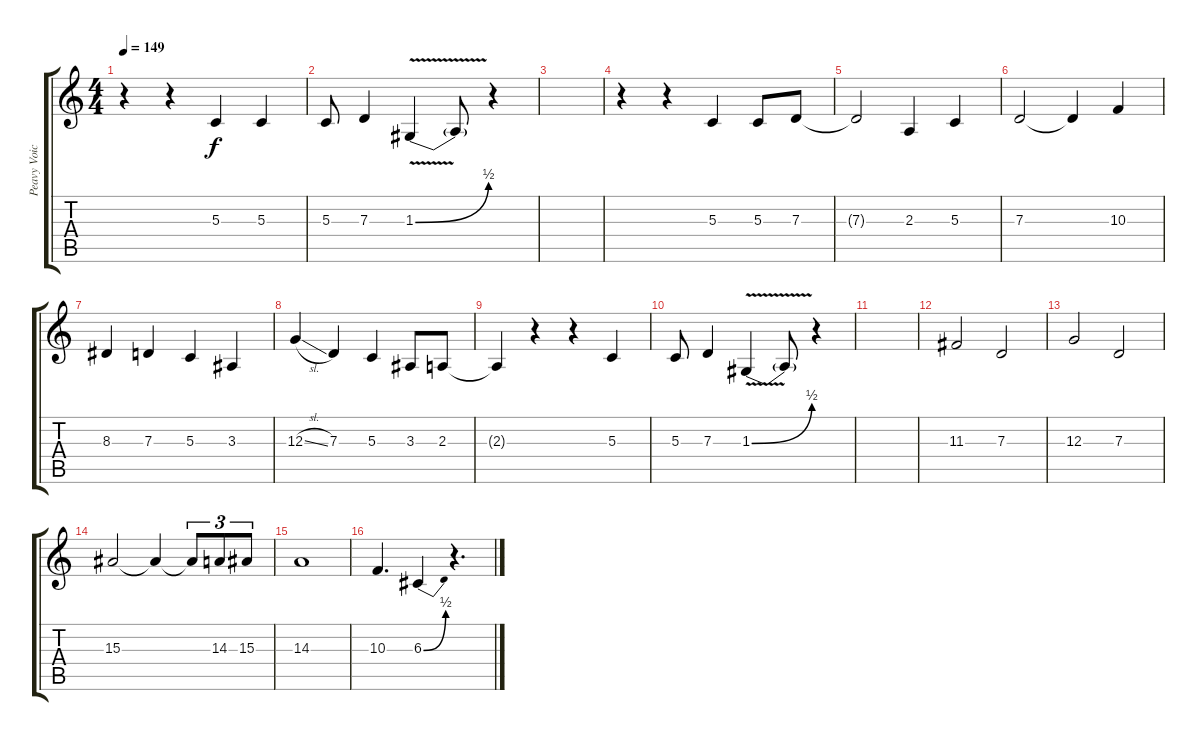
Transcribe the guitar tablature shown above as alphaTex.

\track ("Peavy Voice" "Peavy Voic") {instrument tuba}
\staff {score tabs}
\tuning (E4 B3 G3 D3 A2 E2) {hide}
\ts (4 4)
\tempo 149
\clef g2
\ks c
r.4{dy f} r.4 5.3.4 5.3.4 |
5.3.8 7.3.4 1.3{be (bend 0 0 60 2) v}.4 1.3{t}.8 r.4 |
|
r.4 r.4 5.3.4 5.3.8 7.3.8 |
7.3{t}.2 2.3.4 5.3.4 |
7.3.2 7.3{t}.4 10.3.4 |
8.3.4 7.3.4 5.3.4 3.3.4 |
12.3{sl}.4 7.3.4 5.3.4 3.3.8 2.3.8 |
2.3{t}.4 r.4 r.4 5.3.4 |
5.3.8 7.3.4 1.3{be (bend 0 0 60 2) v}.4 1.3{t}.8 r.4 |
|
11.3.2 7.3.2 |
12.3.2 7.3.2 |
15.3.2 15.3{t}.4 15.3{t}.8{tu (3 2)} 14.3.8{tu (3 2)} 15.3.8{tu (3 2)} |
14.3.1 |
10.3.4{d} 6.3{be (bend 0 0 60 2)}.4 r.4{d}
